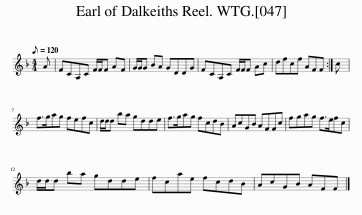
X:1
L:1/8
Q:1/8=120
M:4/4
I:linebreak $
K:F
V:1 treble
V:1
 A | FCA,C F/F/F AF | G/G/G BA GDDG | FCA,C F/F/F Ac | dfcf AFF :| %5
 c |$ f>gag fefc | d/d/d ba gdde | f>gag fcdB | AcGB AFFc | %10
 fgag f>efc |$ d/d/d ba gdde | fcae fcdB | AcGB AFF |] %14
